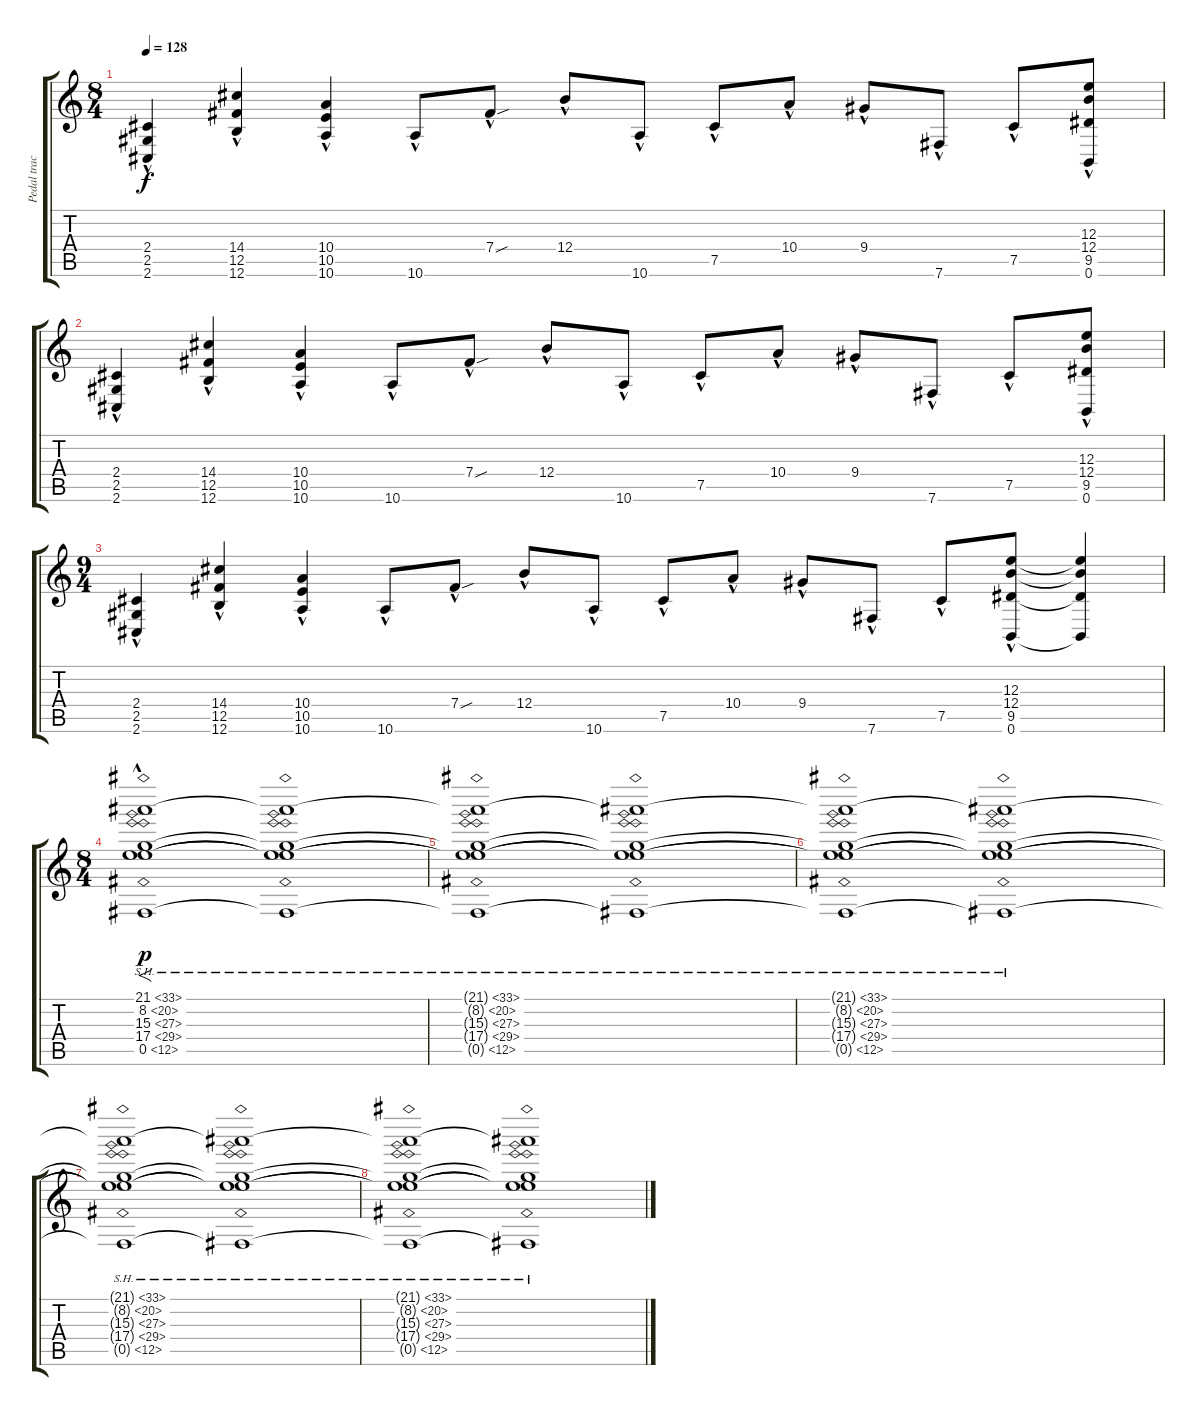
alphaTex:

\track ("Pedal tracks" "Pedal trac") {instrument distortionguitar}
\staff {score tabs}
\tuning (Db4 Ab3 E3 B2 Gb2 B1) {hide}
\ts (8 4)
\tempo 128
\clef g2
\ks c
(2.4{hac} 2.5{hac} 2.6{hac}).4{dy f} (14.4{hac} 12.5{hac} 12.6{hac}).4 (10.4{hac} 10.5{hac} 10.6{hac}).4 10.6{hac}.8 7.4{sou hac}.8 12.4{hac}.8 10.6{hac}.8 7.5{hac}.8 10.4{hac}.8 9.4{hac}.8 7.6{hac}.8 7.5{hac}.8 (12.3{hac} 12.4{hac} 9.5{hac} 0.6{hac}).8 |
(2.4{hac} 2.5{hac} 2.6{hac}).4 (14.4{hac} 12.5{hac} 12.6{hac}).4 (10.4{hac} 10.5{hac} 10.6{hac}).4 10.6{hac}.8 7.4{sou hac}.8 12.4{hac}.8 10.6{hac}.8 7.5{hac}.8 10.4{hac}.8 9.4{hac}.8 7.6{hac}.8 7.5{hac}.8 (12.3{hac} 12.4{hac} 9.5{hac} 0.6{hac}).8 |
\ts (9 4)
(2.4{hac} 2.5{hac} 2.6{hac}).4 (14.4{hac} 12.5{hac} 12.6{hac}).4 (10.4{hac} 10.5{hac} 10.6{hac}).4 10.6{hac}.8 7.4{sou hac}.8 12.4{hac}.8 10.6{hac}.8 7.5{hac}.8 10.4{hac}.8 9.4{hac}.8 7.6{hac}.8 7.5{hac}.8 (12.3{hac} 12.4{hac} 9.5{hac} 0.6{hac}).8 (12.3{t} 12.4{t} 9.5{t} 0.6{t}).4 |
\ts (8 4)
(21.1{sh 12 hac} 8.2{sh 12 hac} 15.3{sh 12 hac} 17.4{sh 12 hac} 0.5{sh 12 hac}).1{f dy p} (21.1{sh 12 t} 8.2{sh 12 t} 15.3{sh 12 t} 17.4{sh 12 t} 0.5{sh 12 t}).1 |
(21.1{sh 12 t} 8.2{sh 12 t} 15.3{sh 12 t} 17.4{sh 12 t} 0.5{sh 12 t}).1 (21.1{sh 12 t} 8.2{sh 12 t} 15.3{sh 12 t} 17.4{sh 12 t} 0.5{sh 12 t}).1 |
(21.1{sh 12 t} 8.2{sh 12 t} 15.3{sh 12 t} 17.4{sh 12 t} 0.5{sh 12 t}).1 (21.1{sh 12 t} 8.2{sh 12 t} 15.3{sh 12 t} 17.4{sh 12 t} 0.5{sh 12 t}).1 |
(21.1{sh 12 t} 8.2{sh 12 t} 15.3{sh 12 t} 17.4{sh 12 t} 0.5{sh 12 t}).1 (21.1{sh 12 t} 8.2{sh 12 t} 15.3{sh 12 t} 17.4{sh 12 t} 0.5{sh 12 t}).1 |
(21.1{sh 12 t} 8.2{sh 12 t} 15.3{sh 12 t} 17.4{sh 12 t} 0.5{sh 12 t}).1 (21.1{sh 12 t} 8.2{sh 12 t} 15.3{sh 12 t} 17.4{sh 12 t} 0.5{sh 12 t}).1
